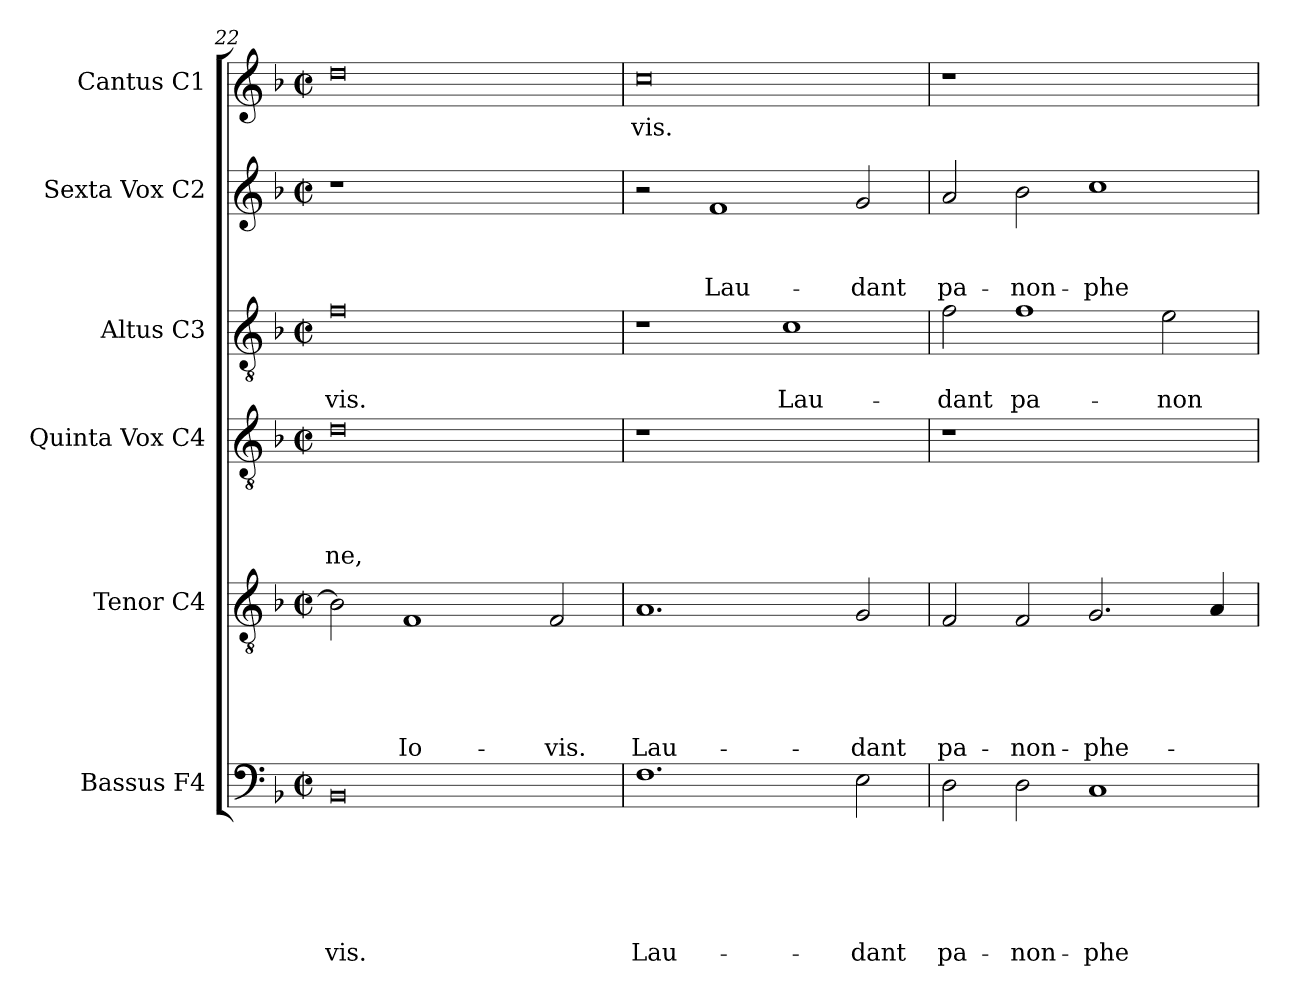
**kern	**text	**text	**text	**text	**text	**text	**kern	**text	**text	**text	**text	**text	**kern	**text	**text	**text	**text	**kern	**text	**text	**kern	**text	**text	**text	**kern	**text
*part6	*part6	*part6	*part6	*part6	*part6	*part6	*part5	*part5	*part5	*part5	*part5	*part5	*part4	*part4	*part4	*part4	*part4	*part3	*part3	*part3	*part2	*part2	*part2	*part2	*part1	*part1
*staff6	*staff6	*staff6	*staff6	*staff6	*staff6	*staff6	*staff5	*staff5	*staff5	*staff5	*staff5	*staff5	*staff4	*staff4	*staff4	*staff4	*staff4	*staff3	*staff3	*staff3	*staff2	*staff2	*staff2	*staff2	*staff1	*staff1
*I"Bassus F4	*	*	*	*	*	*	*I"Tenor C4	*	*	*	*	*	*I"Quinta Vox C4	*	*	*	*	*I"Altus C3	*	*	*I"Sexta Vox C2	*	*	*	*I"Cantus C1	*
*I'B	*	*	*	*	*	*	*I'T	*	*	*	*	*	*	*	*	*	*	*I'A	*	*	*	*	*	*	*I'C	*
*clefF4	*	*	*	*	*	*	*clefGv2	*	*	*	*	*	*clefGv2	*	*	*	*	*clefGv2	*	*	*clefG2	*	*	*	*clefG2	*
*k[b-]	*	*	*	*	*	*	*k[b-]	*	*	*	*	*	*k[b-]	*	*	*	*	*k[b-]	*	*	*k[b-]	*	*	*	*k[b-]	*
*F:	*	*	*	*	*	*	*F:	*	*	*	*	*	*F:	*	*	*	*	*F:	*	*	*F:	*	*	*	*F:	*
*M2/2	*	*	*	*	*	*	*M2/2	*	*	*	*	*	*M2/2	*	*	*	*	*M2/2	*	*	*M2/2	*	*	*	*M2/2	*
*met(c|)	*	*	*	*	*	*	*met(c|)	*	*	*	*	*	*met(c|)	*	*	*	*	*met(c|)	*	*	*met(c|)	*	*	*	*met(c|)	*
=22	=22	=22	=22	=22	=22	=22	=22	=22	=22	=22	=22	=22	=22	=22	=22	=22	=22	=22	=22	=22	=22	=22	=22	=22	=22	=22
!	!	!	!	!	!	!LO:LY:b	!	!	!	!	!	!	!	!	!	!	!LO:LY:b	!	!	!LO:LY:b	!	!	!	!	!	!
0BB-	.	.	.	.	.	-vis.	2B-\]	.	.	.	.	.	0d	.	.	.	-ne,	0f	.	-vis.	1r	.	.	.	0dd	.
!	!	!	!	!	!	!	!	!	!	!	!	!LO:LY:b	!	!	!	!	!	!	!	!	!	!	!	!	!	!
.	.	.	.	.	.	.	1F	.	.	.	.	Io-	.	.	.	.	.	.	.	.	.	.	.	.	.	.
.	.	.	.	.	.	.	.	.	.	.	.	.	.	.	.	.	.	.	.	.	1ryy	.	.	.	.	.
!	!	!	!	!	!	!	!	!	!	!	!	!LO:LY:b	!	!	!	!	!	!	!	!	!	!	!	!	!	!
.	.	.	.	.	.	.	2F/	.	.	.	.	-vis.	.	.	.	.	.	.	.	.	.	.	.	.	.	.
=23	=23	=23	=23	=23	=23	=23	=23	=23	=23	=23	=23	=23	=23	=23	=23	=23	=23	=23	=23	=23	=23	=23	=23	=23	=23	=23
!	!	!	!	!	!	!LO:LY:b	!	!	!	!	!	!LO:LY:b	!	!	!	!	!	!	!	!	!	!	!	!	!	!LO:LY:b
1.F	.	.	.	.	.	Lau-	1.A	.	.	.	.	Lau-	1r	.	.	.	.	1r	.	.	2r	.	.	.	0cc	-vis.
!	!	!	!	!	!	!	!	!	!	!	!	!	!	!	!	!	!	!	!	!	!	!	!	!LO:LY:b	!	!
.	.	.	.	.	.	.	.	.	.	.	.	.	.	.	.	.	.	.	.	.	1f	.	.	Lau-	.	.
!	!	!	!	!	!	!	!	!	!	!	!	!	!	!	!	!	!	!	!	!LO:LY:b	!	!	!	!	!	!
.	.	.	.	.	.	.	.	.	.	.	.	.	1ryy	.	.	.	.	1c	.	Lau-	.	.	.	.	.	.
!	!	!	!	!	!	!LO:LY:b	!	!	!	!	!	!LO:LY:b	!	!	!	!	!	!	!	!	!	!	!	!LO:LY:b	!	!
2E\	.	.	.	.	.	-dant	2G/	.	.	.	.	-dant	.	.	.	.	.	.	.	.	2g/	.	.	-dant	.	.
=24	=24	=24	=24	=24	=24	=24	=24	=24	=24	=24	=24	=24	=24	=24	=24	=24	=24	=24	=24	=24	=24	=24	=24	=24	=24	=24
!	!	!	!	!	!	!LO:LY:b	!	!	!	!	!	!LO:LY:b	!	!	!	!	!	!	!	!LO:LY:b	!	!	!	!LO:LY:b	!	!
2D\	.	.	.	.	.	pa-	2F/	.	.	.	.	pa-	1r	.	.	.	.	2f\	.	-dant	2a/	.	.	pa-	1r	.
!	!	!	!	!	!	!LO:LY:b	!	!	!	!	!	!LO:LY:b	!	!	!	!	!	!	!	!LO:LY:b	!	!	!	!LO:LY:b	!	!
2D\	.	.	.	.	.	-non-	2F/	.	.	.	.	-non-	.	.	.	.	.	1f	.	pa-	2b-\	.	.	-non-	.	.
!	!	!	!	!	!	!LO:LY:b	!	!	!	!	!	!LO:LY:b	!	!	!	!	!	!	!	!	!	!	!	!LO:LY:b	!	!
1C	.	.	.	.	.	-phe-	2.G/	.	.	.	.	-phe-	1ryy	.	.	.	.	.	.	.	1cc	.	.	-phe-	1ryy	.
!	!	!	!	!	!	!	!	!	!	!	!	!	!	!	!	!	!	!	!	!LO:LY:b	!	!	!	!	!	!
.	.	.	.	.	.	.	.	.	.	.	.	.	.	.	.	.	.	2e\	.	-non-	.	.	.	.	.	.
.	.	.	.	.	.	.	4A/	.	.	.	.	.	.	.	.	.	.	.	.	.	.	.	.	.	.	.
=	=	=	=	=	=	=	=	=	=	=	=	=	=	=	=	=	=	=	=	=	=	=	=	=	=	=
*-	*-	*-	*-	*-	*-	*-	*-	*-	*-	*-	*-	*-	*-	*-	*-	*-	*-	*-	*-	*-	*-	*-	*-	*-	*-	*-
